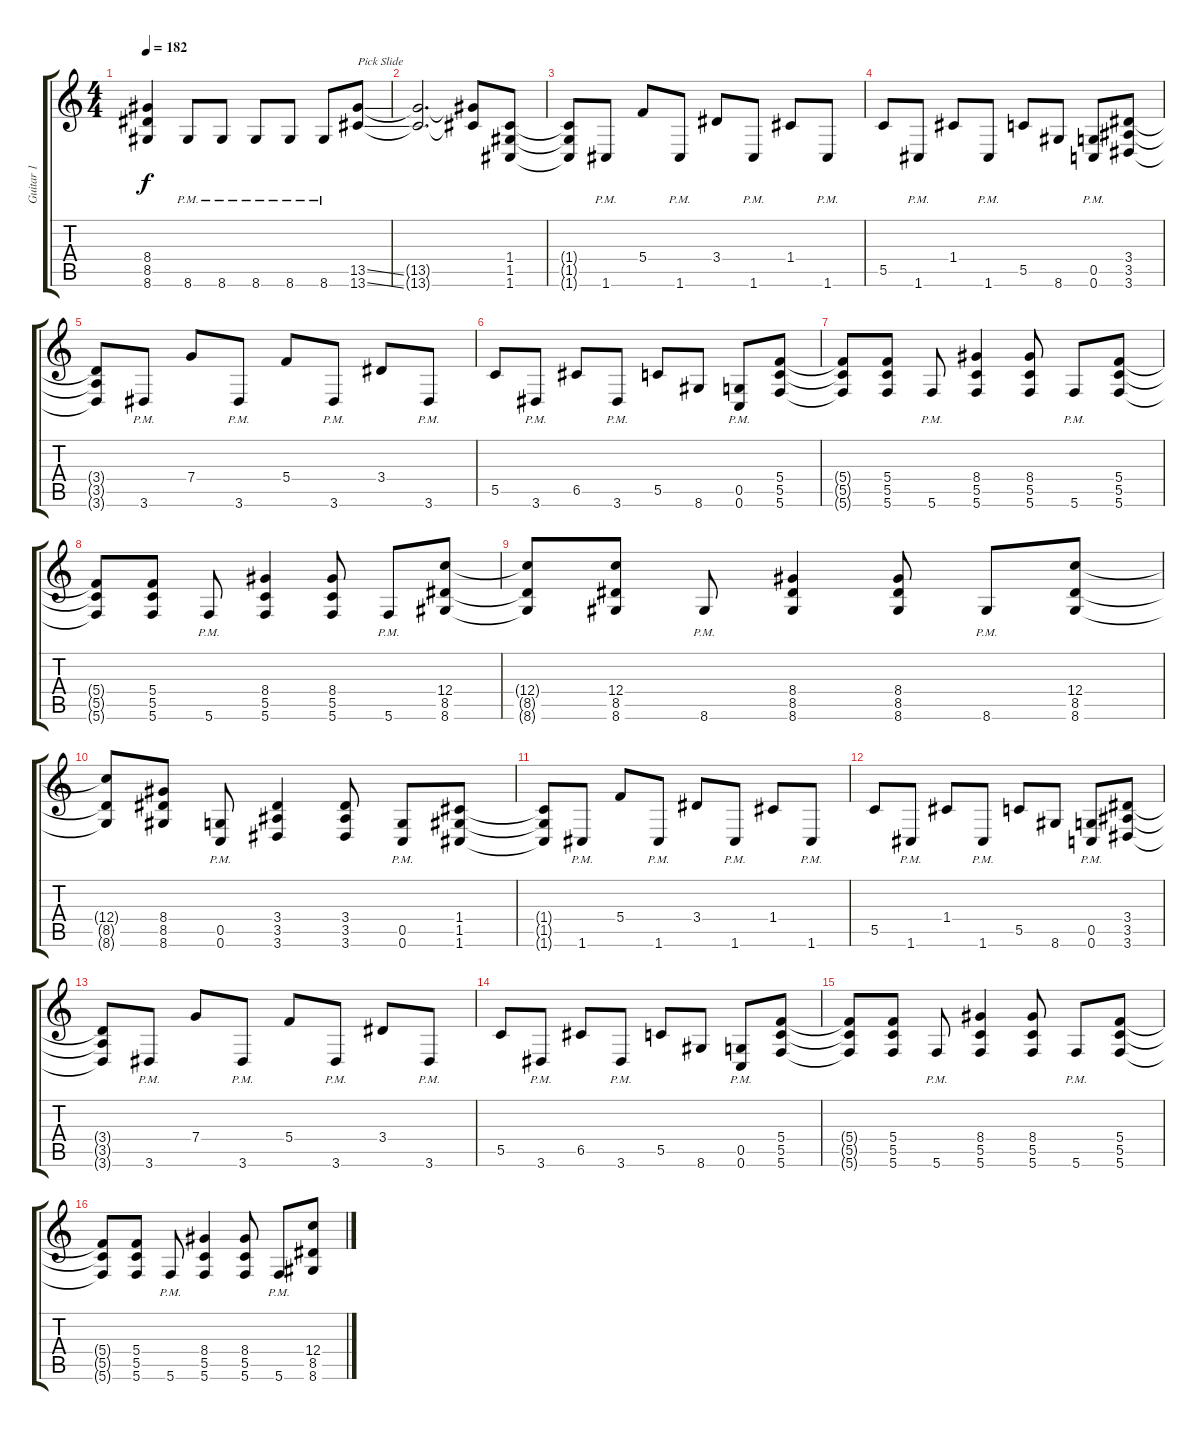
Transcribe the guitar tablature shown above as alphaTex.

\track ("Guitar 1" "Guitar 1") {instrument overdrivenguitar}
\staff {score tabs}
\tuning (D4 A3 F3 C3 G2 C2) {hide}
\ts (4 4)
\tempo 182
\clef g2
\ks c
(8.4{t} 8.5{t} 8.6{t}).4{dy f} 8.6{pm}.8 8.6{pm}.8 8.6{pm}.8 8.6{pm}.8 8.6{pm}.8 (13.5{ss} 13.6{ss}).8{txt "Pick Slide"} |
(13.5{t} 13.6{t}).2{d} (13.5{t} 13.6{t}).8 (1.4 1.5 1.6).8 |
(1.4{t} 1.5{t} 1.6{t}).8 1.6{pm}.8 5.4.8 1.6{pm}.8 3.4.8 1.6{pm}.8 1.4.8 1.6{pm}.8 |
5.5.8 1.6{pm}.8 1.4.8 1.6{pm}.8 5.5.8 8.6.8 (0.5{pm} 0.6{pm}).8 (3.4 3.5 3.6).8 |
(3.4{t} 3.5{t} 3.6{t}).8 3.6{pm}.8 7.4.8 3.6{pm}.8 5.4.8 3.6{pm}.8 3.4.8 3.6{pm}.8 |
5.5.8 3.6{pm}.8 6.5.8 3.6{pm}.8 5.5.8 8.6.8 (0.5{pm} 0.6{pm}).8 (5.4 5.5 5.6).8 |
(5.4{t} 5.5{t} 5.6{t}).8 (5.4 5.5 5.6).8 5.6{pm}.8 (8.4 5.5 5.6).4 (8.4 5.5 5.6).8 5.6{pm}.8 (5.4 5.5 5.6).8 |
(5.4{t} 5.5{t} 5.6{t}).8 (5.4 5.5 5.6).8 5.6{pm}.8 (8.4 5.5 5.6).4 (8.4 5.5 5.6).8 5.6{pm}.8 (12.4 8.5 8.6).8 |
(12.4{t} 8.5{t} 8.6{t}).8 (12.4 8.5 8.6).8 8.6{pm}.8 (8.4 8.5 8.6).4 (8.4 8.5 8.6).8 8.6{pm}.8 (12.4 8.5 8.6).8 |
(12.4{t} 8.5{t} 8.6{t}).8 (8.4 8.5 8.6).8 (0.5{pm} 0.6{pm}).8 (3.4 3.5 3.6).4 (3.4 3.5 3.6).8 (0.5{pm} 0.6{pm}).8 (1.4 1.5 1.6).8 |
(1.4{t} 1.5{t} 1.6{t}).8 1.6{pm}.8 5.4.8 1.6{pm}.8 3.4.8 1.6{pm}.8 1.4.8 1.6{pm}.8 |
5.5.8 1.6{pm}.8 1.4.8 1.6{pm}.8 5.5.8 8.6.8 (0.5{pm} 0.6{pm}).8 (3.4 3.5 3.6).8 |
(3.4{t} 3.5{t} 3.6{t}).8 3.6{pm}.8 7.4.8 3.6{pm}.8 5.4.8 3.6{pm}.8 3.4.8 3.6{pm}.8 |
5.5.8 3.6{pm}.8 6.5.8 3.6{pm}.8 5.5.8 8.6.8 (0.5{pm} 0.6{pm}).8 (5.4 5.5 5.6).8 |
(5.4{t} 5.5{t} 5.6{t}).8 (5.4 5.5 5.6).8 5.6{pm}.8 (8.4 5.5 5.6).4 (8.4 5.5 5.6).8 5.6{pm}.8 (5.4 5.5 5.6).8 |
(5.4{t} 5.5{t} 5.6{t}).8 (5.4 5.5 5.6).8 5.6{pm}.8 (8.4 5.5 5.6).4 (8.4 5.5 5.6).8 5.6{pm}.8 (12.4 8.5 8.6).8
